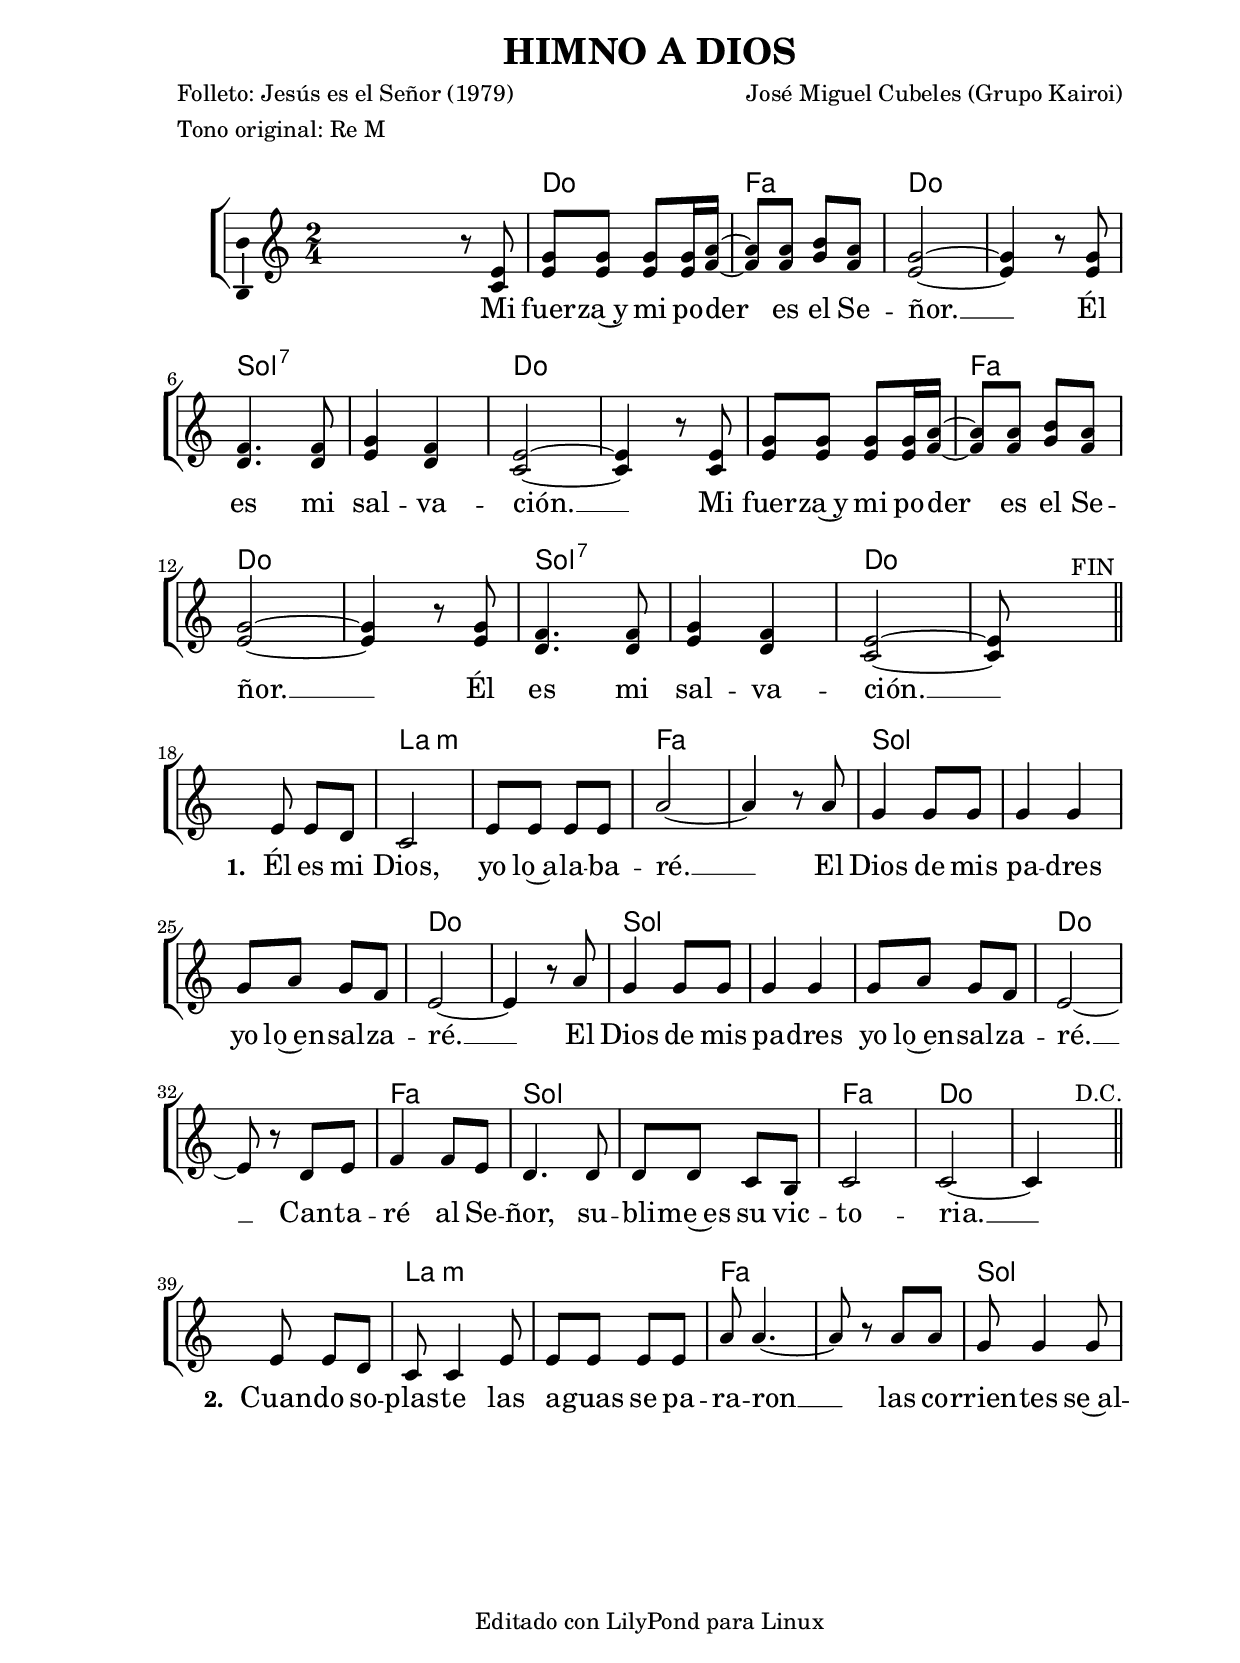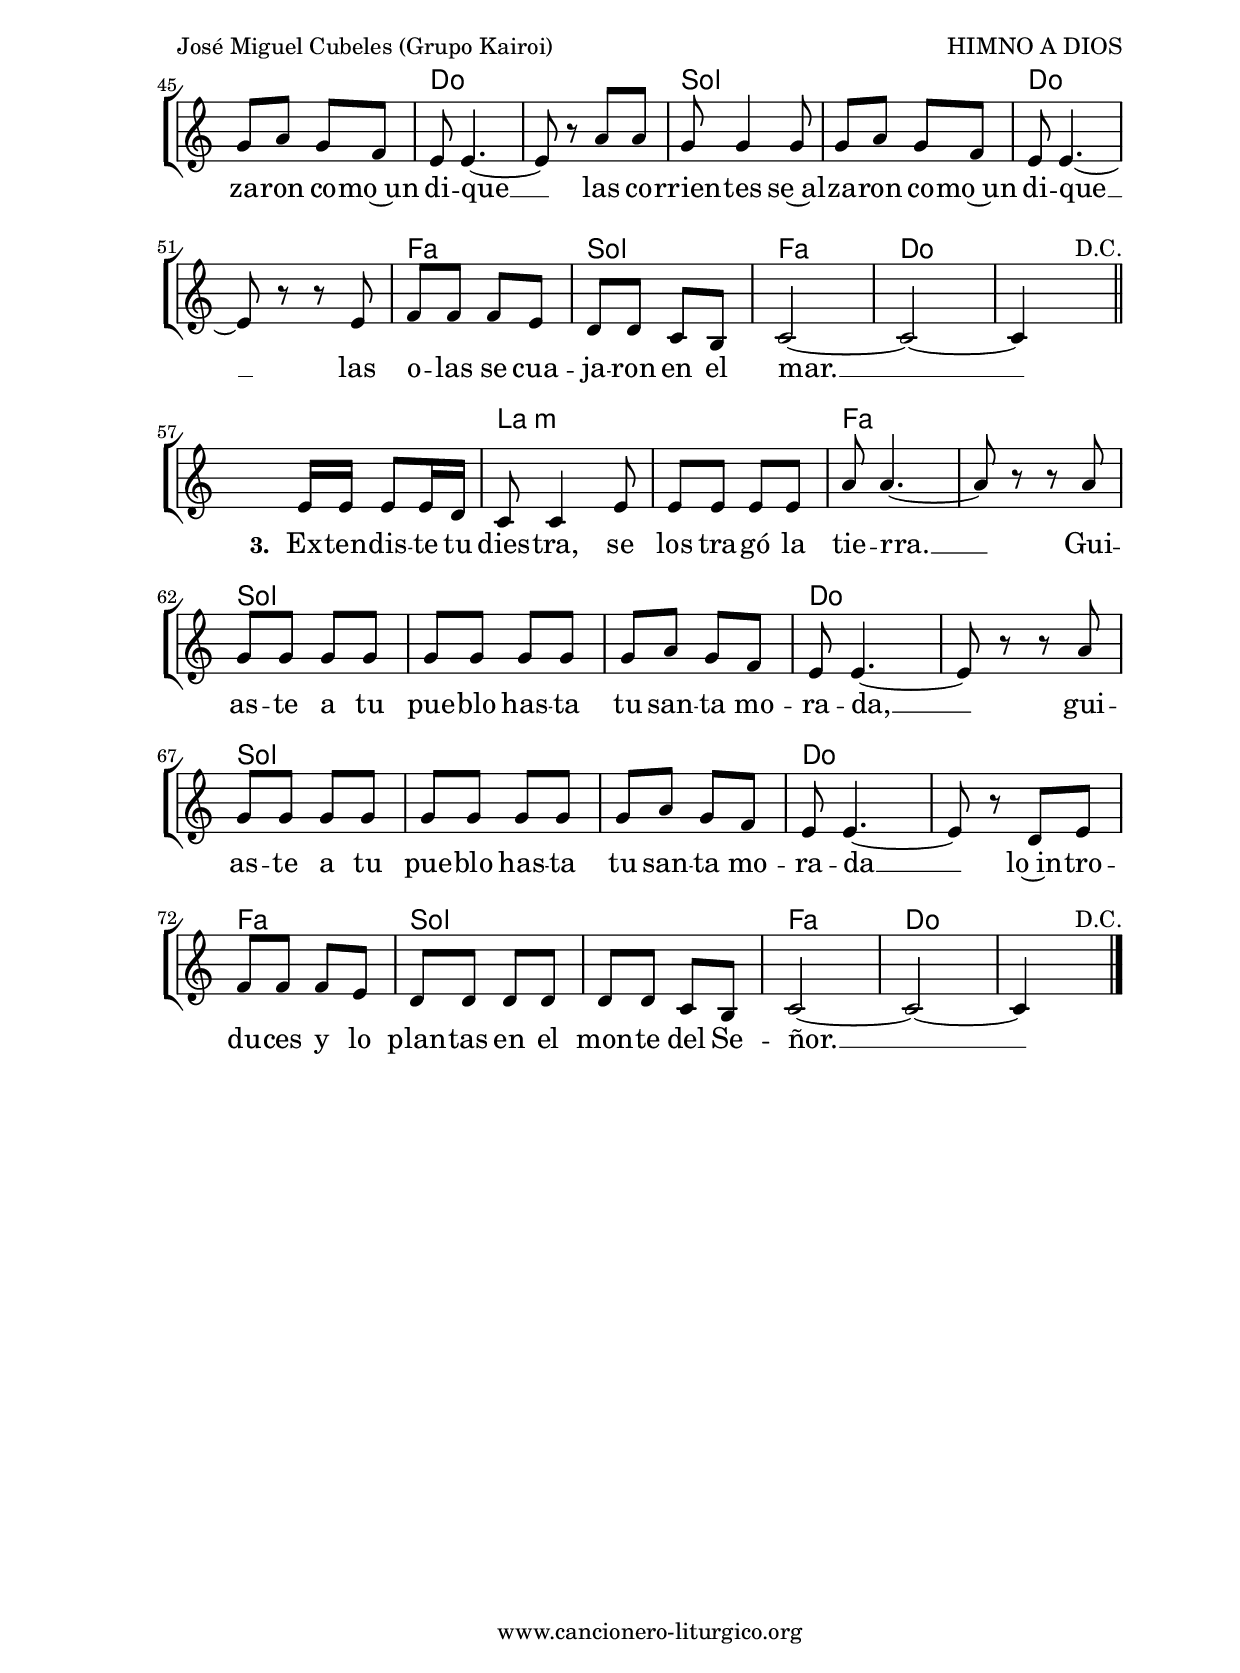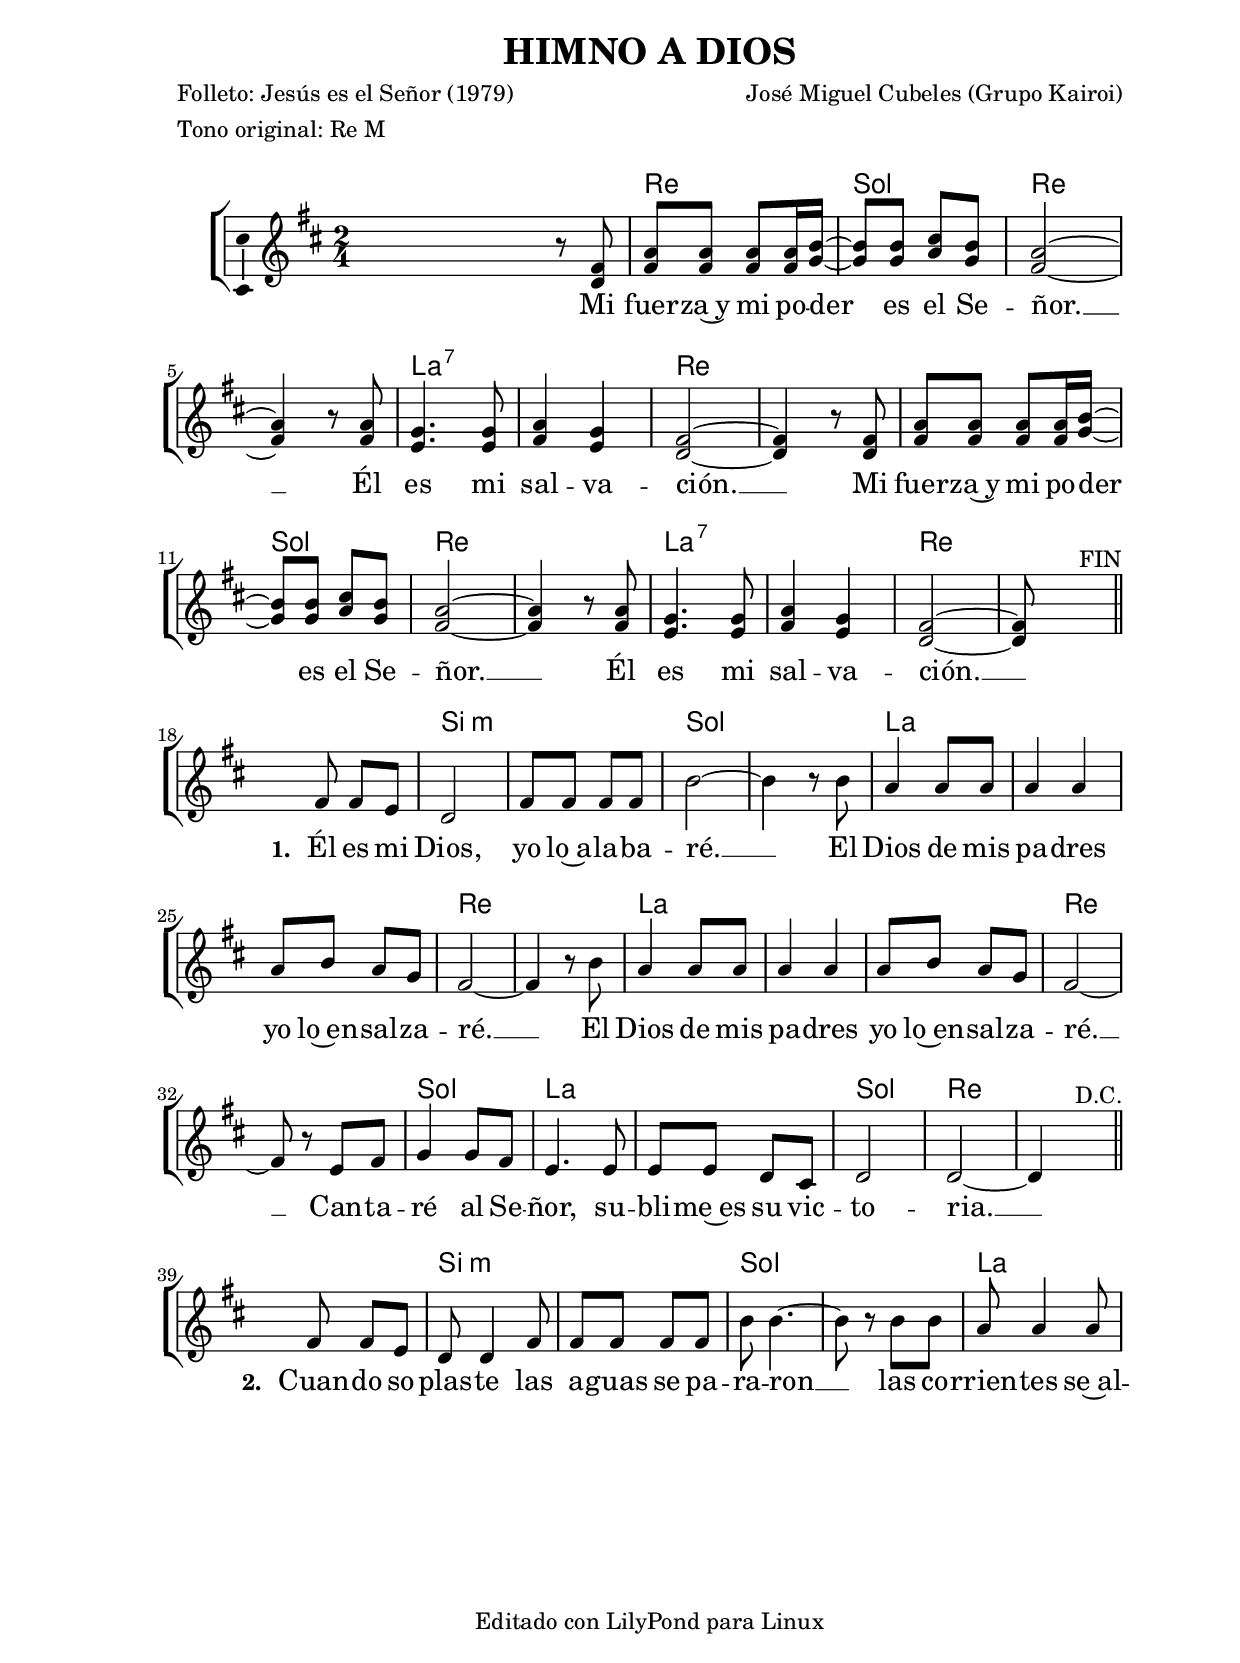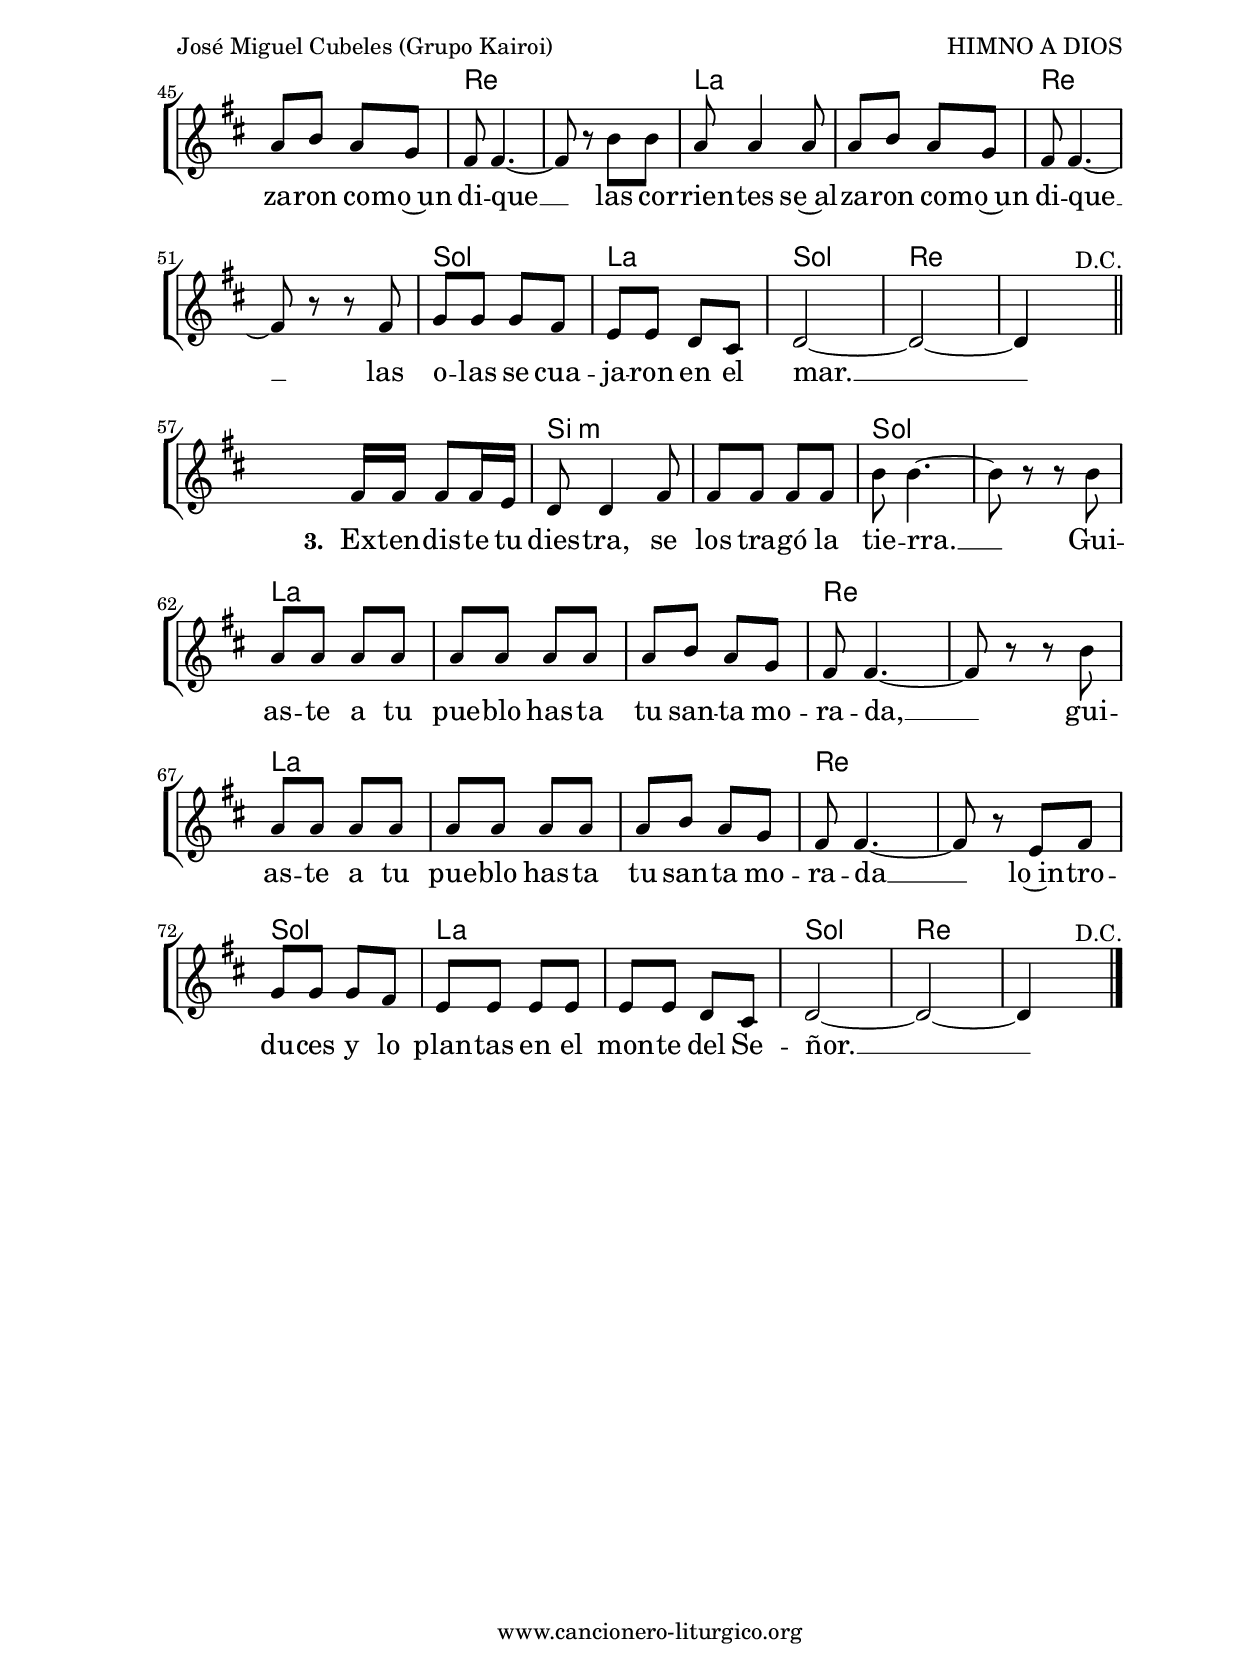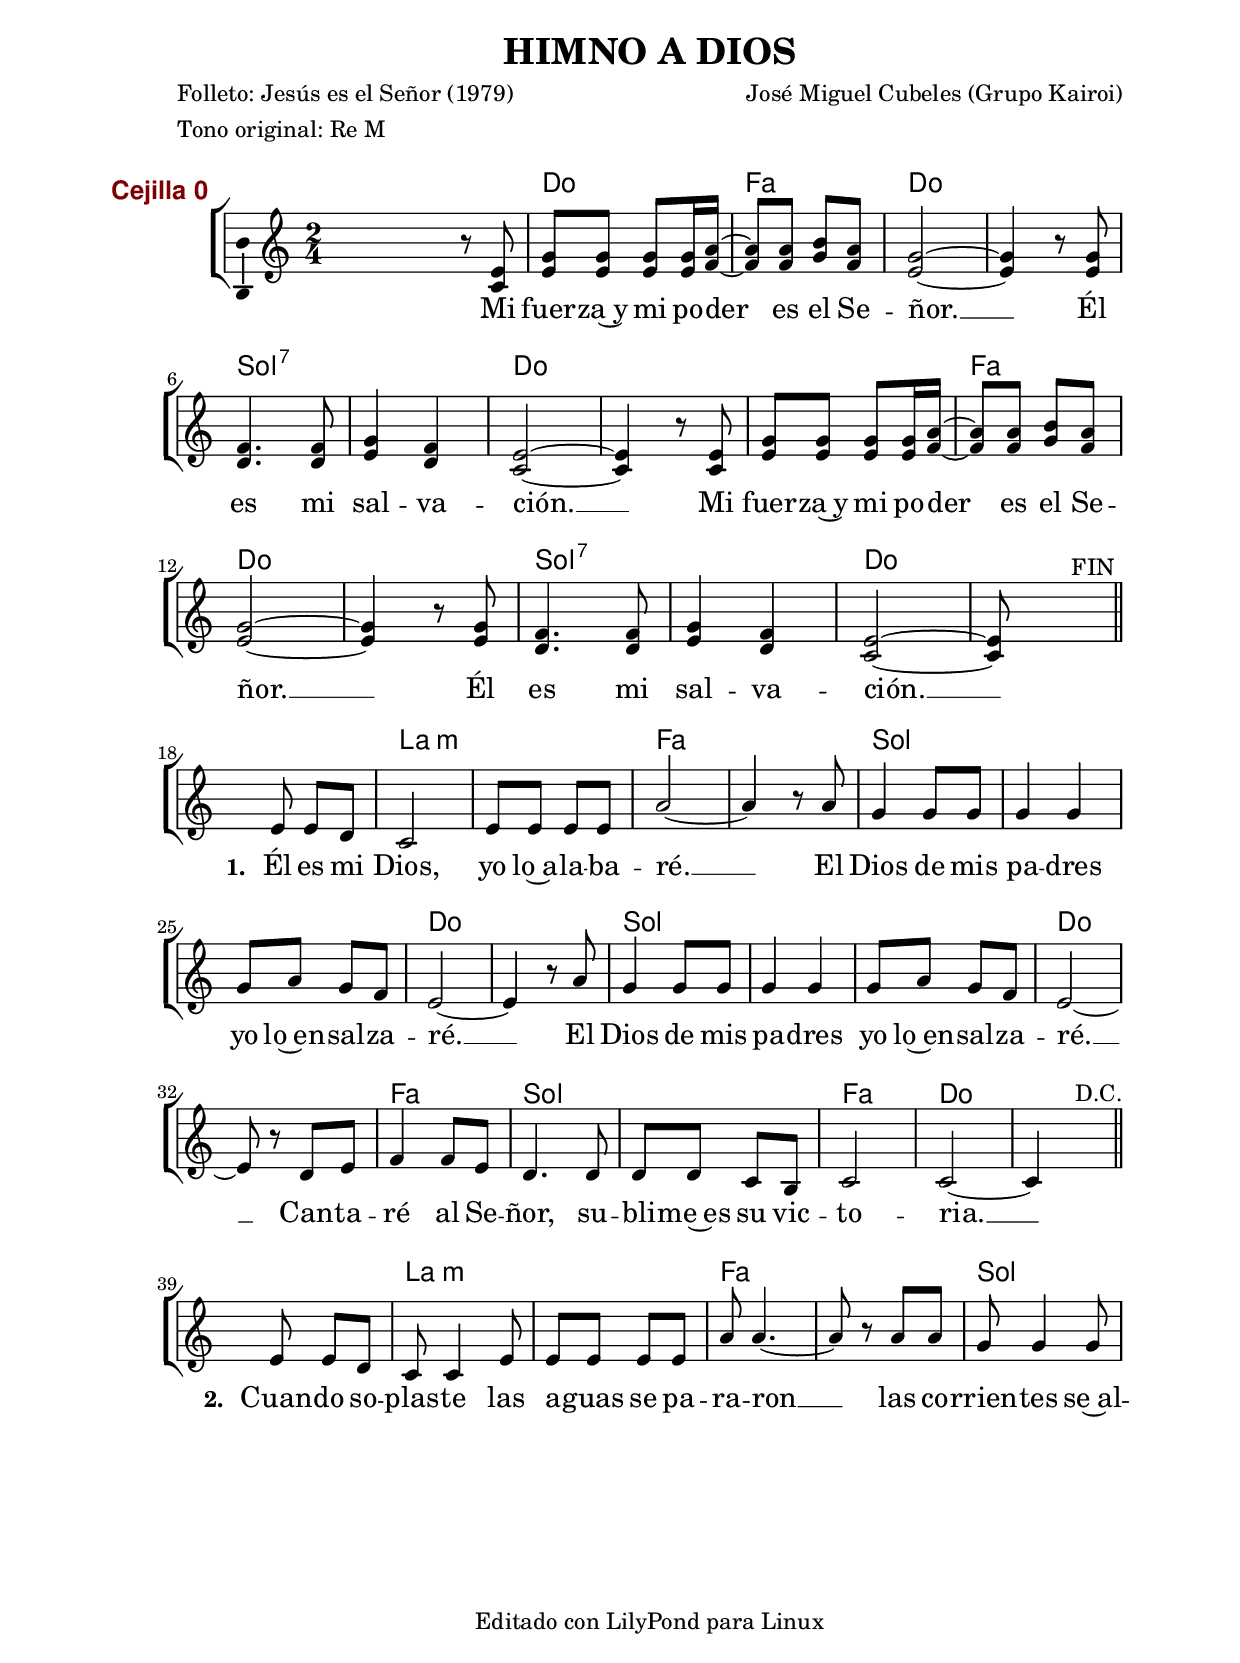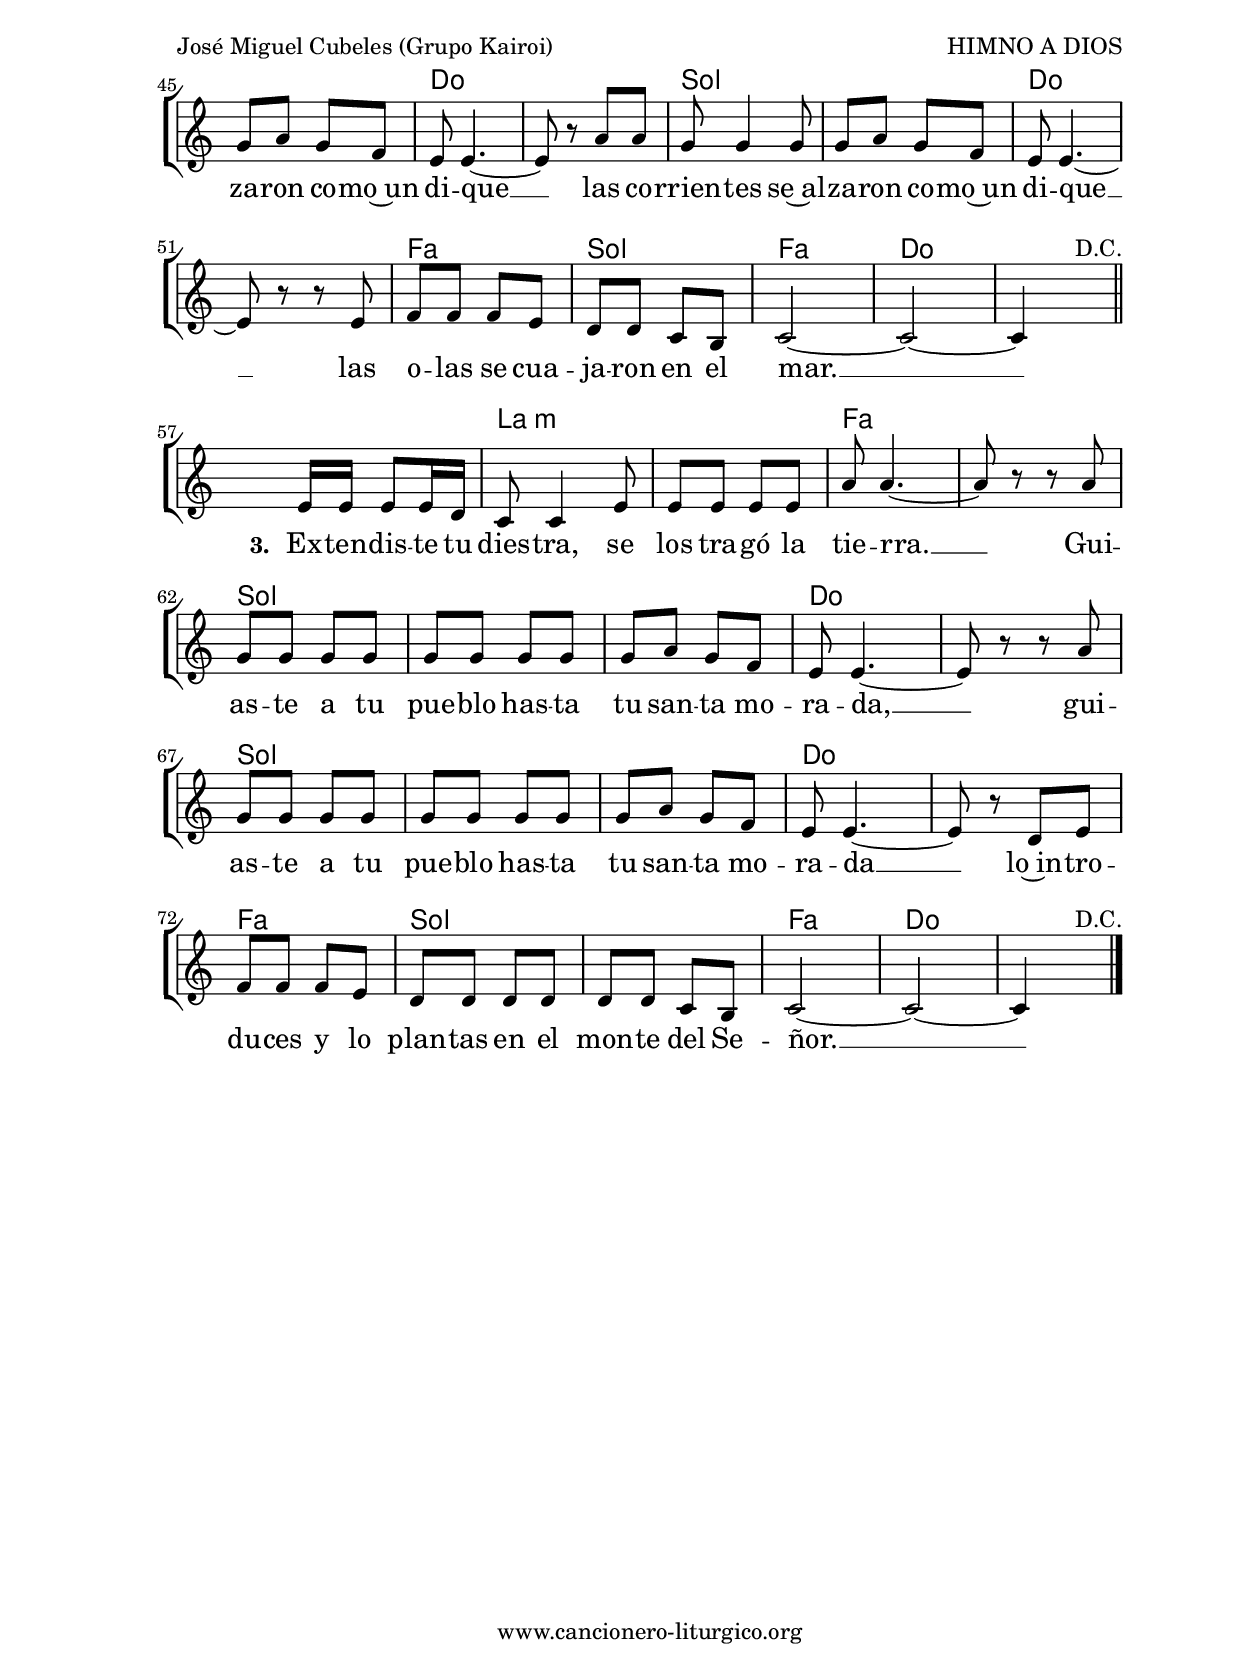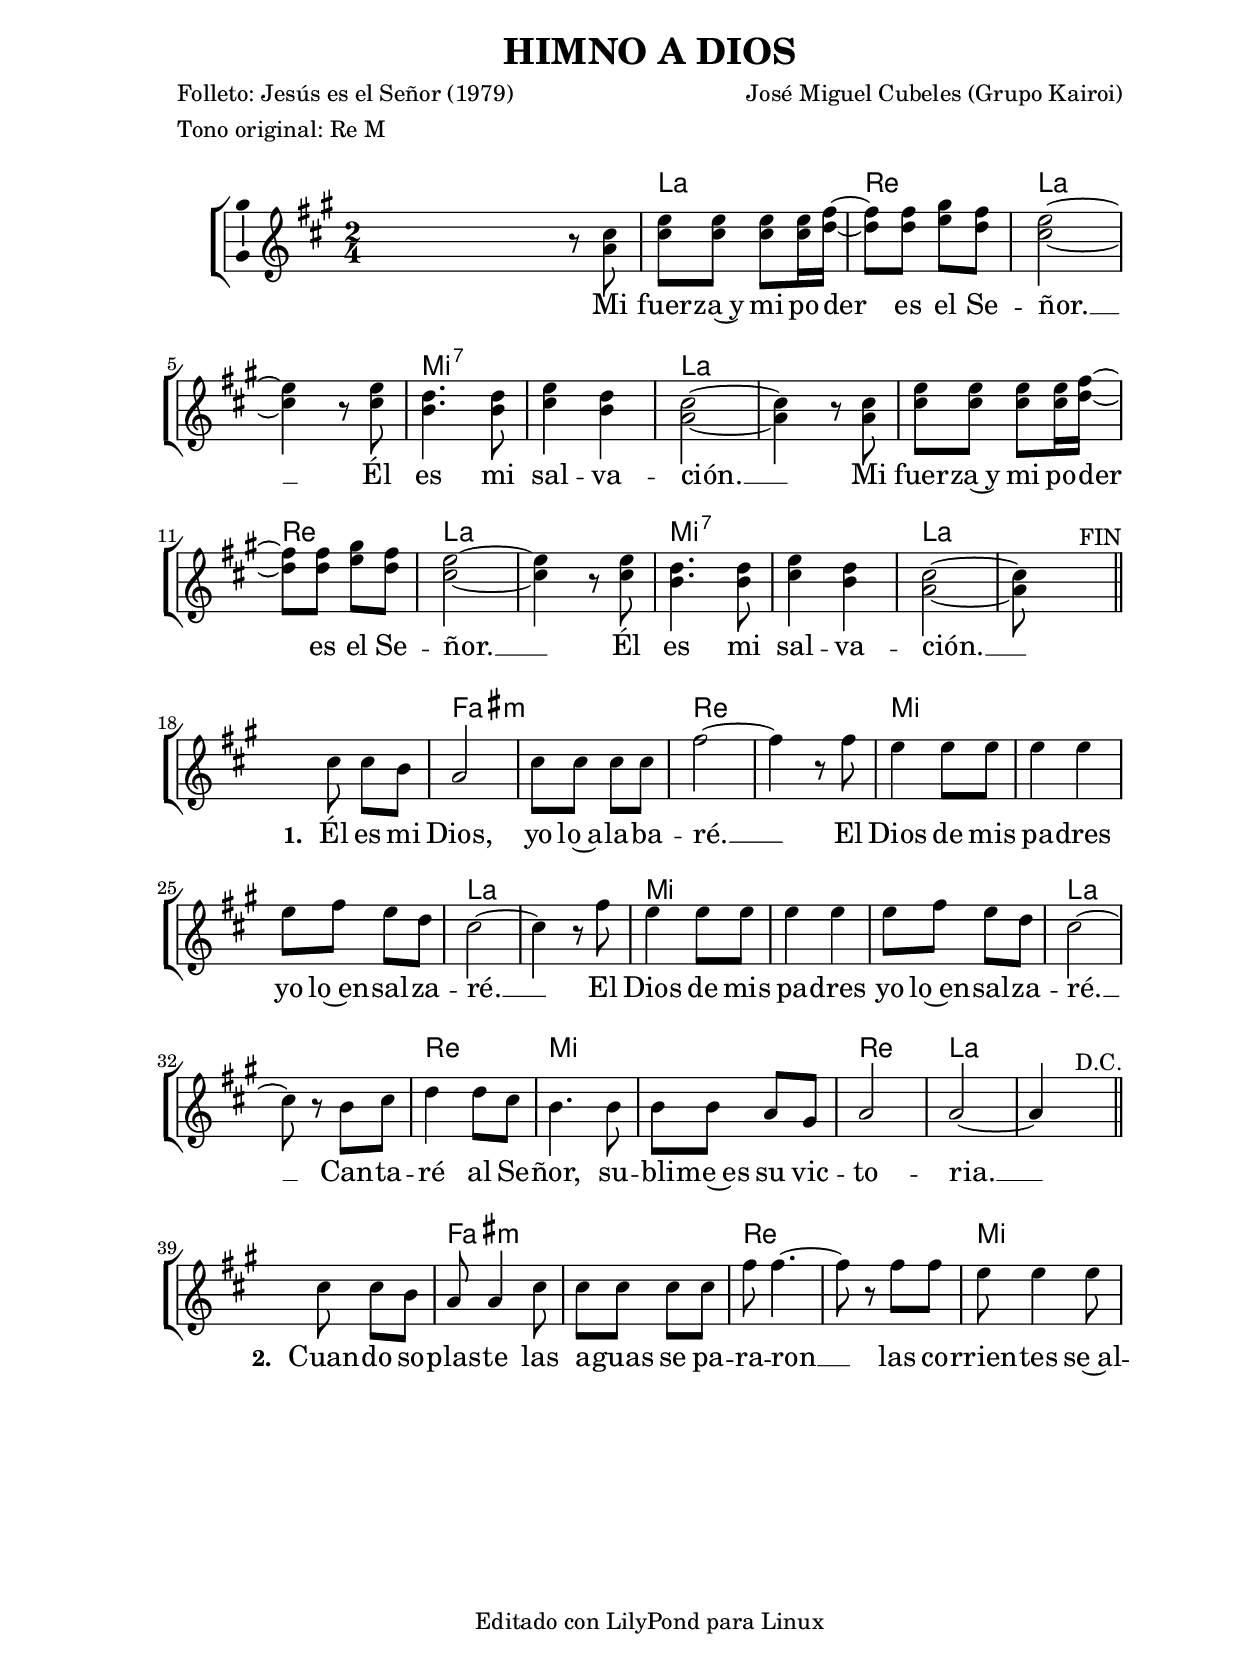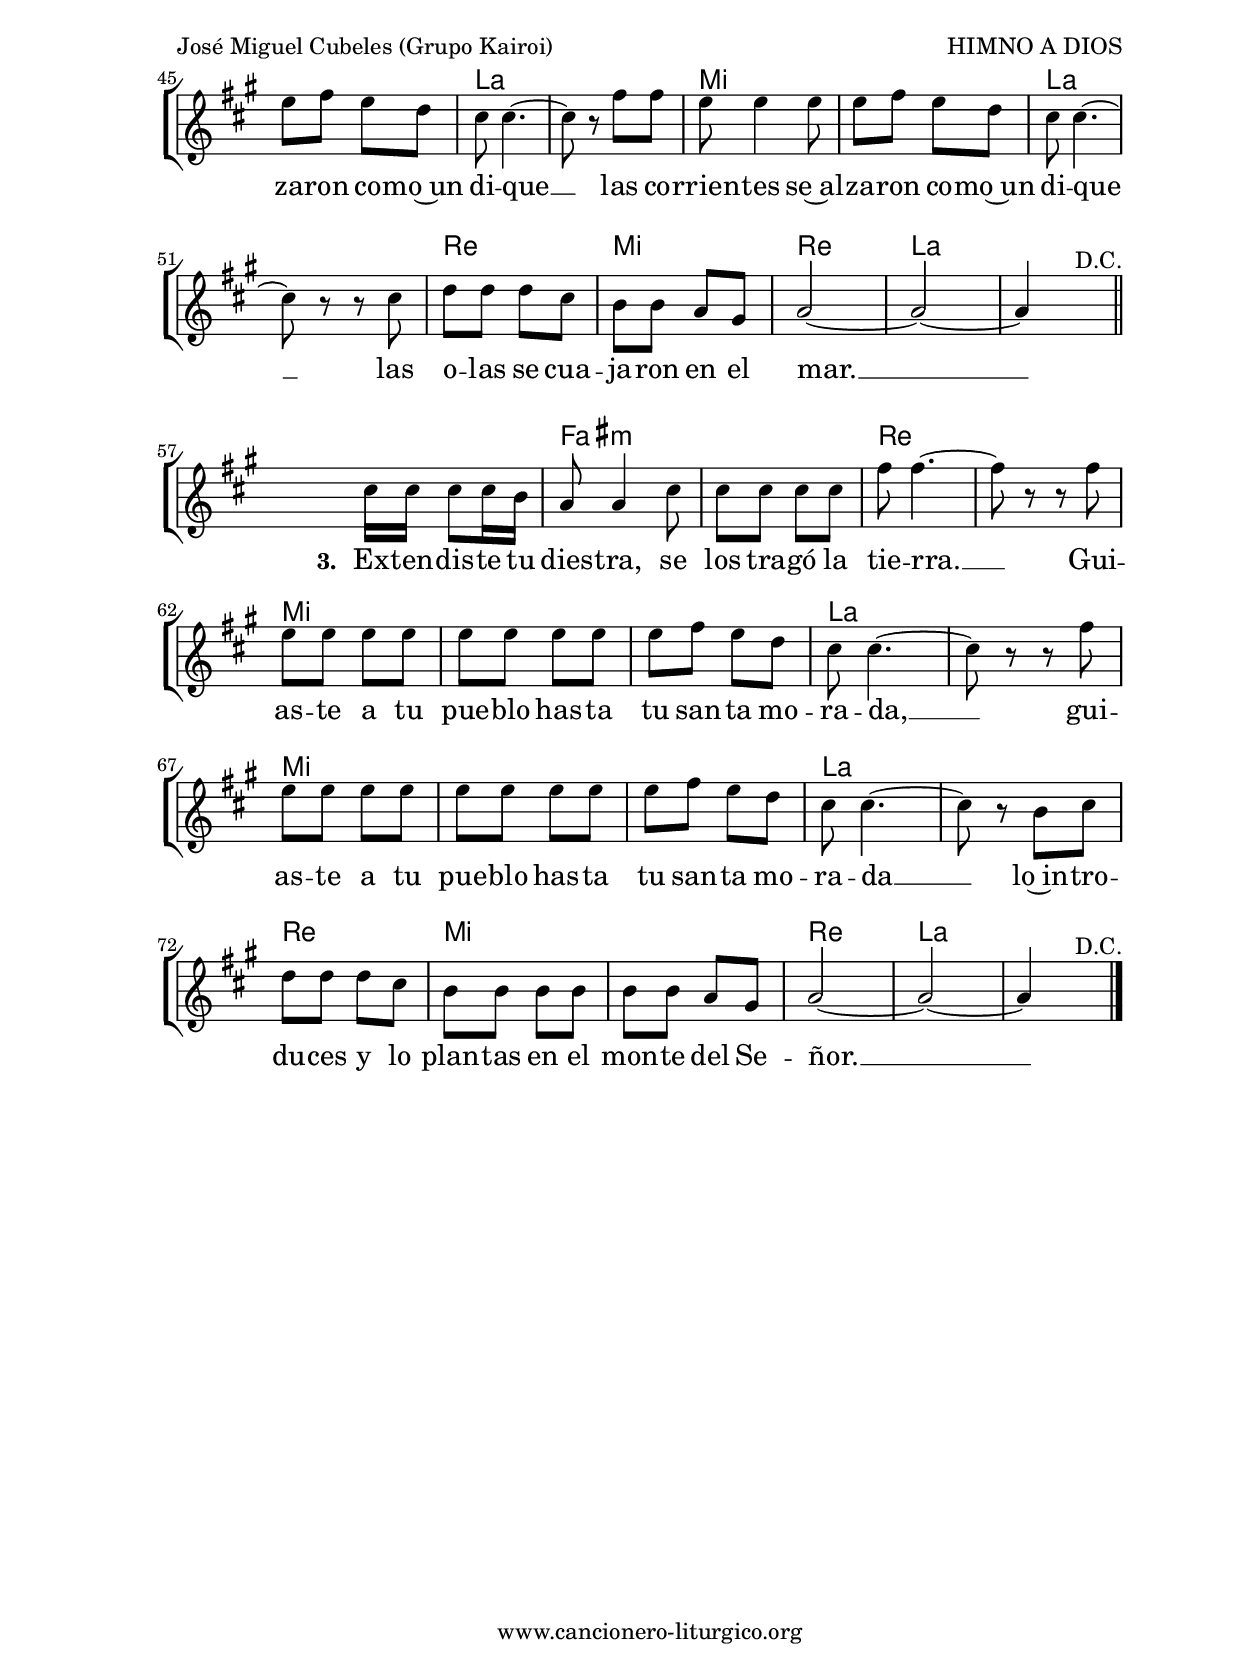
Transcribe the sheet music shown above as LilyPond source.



%versión de lilypond para la que se ha escrito esta partitura:
\version "2.16.0"

	%Tamaño papel
	#(set-default-paper-size "a4")
	%Tamaño partitura
	#(set-global-staff-size 20)
	%No responde al pulsar sobre una nota
	#(ly:set-option 'point-and-click #f)

%parámetros del encabezamiento:
\header {
	title = "HIMNO A DIOS"
	subtitle = ""
	composer = "José Miguel Cubeles (Grupo Kairoi)"
	poet = "Folleto: Jesús es el Señor (1979)"
	meter = "Tono original: Re M"
	arranger = ""
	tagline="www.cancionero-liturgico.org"
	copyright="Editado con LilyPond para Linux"
	tiempo = ""
	usos = ""
	letra = ""
	}

%parámetros asociados al papel:
\paper  {
	oddHeaderMarkup = \markup {\fill-line { \on-the-fly #not-first-page \fromproperty #'header:title \on-the-fly #not-first-page \fromproperty #'header:composer }}
	evenHeaderMarkup = \markup {\fill-line { \fromproperty #'header:composer \fromproperty #'header:title }}
	#(set-paper-size "a4")
	print-page-number = ##f
	first-page-number = 1
	print-first-page-number = ##f
%	head-separation = 3.0 \cm
	top-margin = 2.0 \cm
	bottom-margin = 0.5\cm
%%%	bottom-margin = -2.0\cm
	left-margin = 3.0 \cm
	line-width = 16.0 \cm 
	indent = 8\mm
	interscoreline = 2.\mm
	between-system-space = 15\mm
%	para que las partituras no llenen la hoja:
	ragged-bottom = ##t
%	idem para la última hoja:
	ragged-last-bottom = ##f
%	para que las partituras llenen el ancho del papel:
	ragged-last = ##f
	after-title-space = 2.5 \cm
%page-count=1
system-count=13

	%Flexible Vertical Spacing
%	markup-markup-spacing =
%	#'((basic-distance . 15) (minimum-distance . 15) (padding . 3))
	markup-system-spacing =
	#'((basic-distance . 15) (minimum-distance . 15) (padding . 3))
	system-system-spacing =
	#'((basic-distance . 15) (minimum-distance . 15) (padding . 3))
	score-system-spacing =
	#'((basic-distance . 15) (minimum-distance . 15) (padding . 5))
%	top-system-spacing = % header
%	#'((basic-distance . 8) (minimum-distance . 0) (padding . 0))
%	top-markup-spacing =
%	#'((basic-distance . 20) (minimum-distance . 20) (padding . 0))
	last-bottom-spacing = % footer
	#'((basic-distance . 5) (minimum-distance . 5) (padding . 0))
%	score-markup-spacing =
%	#'((basic-distance . 16) (minimum-distance . 13) (padding . 0))

	}


%parámetros que afectan a toda la partitura:
global =  {
	%clave de sol (G):
	\clef G
	%armadura:
	\transpose d c
	\key d \major
	\tempo 4=100
	\set Score.tempoHideNote = ##t
	}


acordes = {
	\italianChords
	\chordmode {
	\transpose d c
{

s2

d2 g d s a:7 s d s
d2 g d s a:7 s d s

s2
b2:m s g s
a2 s s d s a s s d s g a s g d s

s2
b2:m s g s
a2 s d s a s d s g a g d s

s2
b2:m s g s
a2 s a d s a s a d s g a s g d s

	}
	}
}


melodia = 

\transpose d c
{

\time 2/4

\relative c'{

\phrasingSlurDashed

s4 r8

<<
{

fis8
a8 a a a16 b~
b8 b cis b
a2~
a4 r8 a8

g4. g8
a4 g
fis2~
fis4 r8

fis8
a8 a a a16 b~
b8 b cis b
a2~
a4 r8 a8
%%%   Corrijo este la (en el original) por un sol
%%%   (para que sea igual que la primera vez)
g4. g8    
a4 g
fis2~
fis8 s8 s4

}
{

d8
fis8 fis fis fis16 g~
g8 g a g
fis2~
fis4 r8 fis8

e4. e8
fis4 e
d2~
d4 r8

d8
fis8 fis fis fis16 g~
g8 g a g
fis2~
fis4 r8 fis8
e4. e8
fis4 e
d2~
d8 s8 s4^"FIN"

}
>>

\bar "||"
\break

%Estrofa 1
s8 fis8 fis e
d2
fis8 fis fis fis
b2~
b4 r8 b8
a4 a8 a
a4 a
a8 b a g
fis2~
fis4 r8 b8
a4 a8 a

a4 a
a8 b a g
fis2~
fis8 r8 e8 fis
g4 g8 fis
e4. e8
e8 e d cis
d2
d2~
d4 s4^"D.C."

\bar "||"
\break

%Estrofa 2
s8 fis8 fis e
d8 d4 fis8
fis8 fis fis fis
b8 b4.~
b8 r8 b8 b
a8 a4 a8
a8 b a g
fis8 fis4.~
fis8 r8 b8 b
a8 a4 a8
a8 b a g
fis8 fis4.~
fis8 r8 r8 fis8
g8 g g fis
e8 e d cis
d2~
d2~
d4 s4^"D.C."

%Estrofa 3
\bar "||"
\break

s8 fis16 fis fis8 fis16 e
d8 d4 fis8
fis8 fis fis fis
b8 b4.~
b8 r8 r8 b8
a8 a a a
a8 a a a
a8 b a g
fis8 fis4.~
fis8 r8 r8 b8
a8 a a a

a8 a a a
a8 b a g
fis8 fis4.~
fis8 r8 e8 fis
g8 g g fis
e8 e e e
e8 e d cis
d2~
d2~
d4 s4^"D.C."

\bar "|."
}
}


texto = \lyricmode {
Mi fuer -- za~y mi po -- der es el Se -- ñor. __
Él es mi sal -- va -- ción. __

Mi fuer -- za~y mi po -- der es el Se -- ñor. __
Él es mi sal -- va -- ción. __

\set stanza =#"1. " Él es mi Dios,
yo lo~a -- la -- ba -- ré. __
El Dios de mis pa -- dres
yo lo~en -- sal -- za -- ré. __
El Dios de mis pa -- dres
yo lo~en -- sal -- za -- ré. __
Can -- ta -- ré al Se -- ñor,
su -- bli -- me~es su vic -- to -- ria. __

\set stanza =#"2. " Cuan -- do so -- plas -- te
las a -- guas se pa -- ra -- ron __
las co -- rrien -- tes se~al -- za -- ron
co -- mo~un di -- que __
las co -- rrien -- tes se~al -- za -- ron
co -- mo~un di -- que __
las o -- las se cua -- ja -- ron
en el mar. __

\set stanza =#"3. " Ex -- ten -- dis -- te tu dies -- tra,
se los tra -- gó la tie -- rra. __
Gui -- as -- te a tu pue -- blo
has -- ta tu san -- ta mo -- ra -- da, __
gui -- as -- te a tu pue -- blo
has -- ta tu san -- ta mo -- ra -- da __
lo~in -- tro -- du -- ces y lo plan -- tas
en el mon -- te del Se -- ñor. __

	}


acordesStaff = \context ChordNames = acordesStaff <<
	\set chordChanges = ##t
	\acordes
	>>


%%%%%%%%%%%%%%%%%%%%%%%%%%%%%%%%%%% CEJILLA %%%%%%%%%%%%%%%%%%%%%%%%%%%%%%%%%%%
acordescejilla = {
%%%	\override ChordNames.ChordName #'font-size = #-1
%%%	\override ChordNames.ChordName #'font-series = #'bold
	\transpose c c {
		\acordes
		}
	}

acordescejillaStaff = \context ChordNames = acordescejillaStaff <<
	\set Staff.instrumentName = \markup \with-color #darkred \larger \bold \sans "Cejilla 0"
	\set chordChanges = ##t
	\acordescejilla
	>>
%%%%%%%%%%%%%%%%%%%%%%%%%%%%%%%%%%% CEJILLA %%%%%%%%%%%%%%%%%%%%%%%%%%%%%%%%%%%


vozStaff = \context Voice = vozStaff
\with {\consists "Ambitus_engraver"}
<<
%	\set Staff.instrumentName = ""
%	\set Staff.shortInstrumentName = ""
%	\set Staff.midiInstrument = #"clarinet"
%	\set Staff.midiInstrument = #"cello"
	\set Staff.midiInstrument = #"flute"
%	\set Staff.midiInstrument = #"electric guitar (jazz)"
%	\set Staff.midiInstrument = #"english horn"
%	\set Staff.midiInstrument = #"violin"
%	\set Staff.midiInstrument = #"glockenspiel"
	\set Staff.midiMinimumVolume = #0.7
	\set Staff.midiMaximumVolume = #0.9
	\global
	\melodia
	>>


textoStaff = \context Lyrics = textoStaff <<
	\lyricsto vozStaff \texto
	>>


\book {
	\score {
		\context ChoirStaff {
			\override StaffGroup.SystemStartBracket #'collapse-height = #1
			\override Score.SystemStartBar #'collapse-height = #1
			<<
			\acordesStaff
			\vozStaff
			\textoStaff
			>>
			}
		\layout {
	    		\context {
				\Lyrics
				\override LyricText #'font-size = #2
				}
	   		 \context {
				\Score
				\override StaffSymbol #'staff-space = #(magstep +3)
				}
			}
		}
	\score {
		\unfoldRepeats
		\context ChoirStaff {
			<<
			\acordesStaff
			\vozStaff
			>>
			}
		\midi {
	  		\context {
	  			\Score
				tempoWholesPerMinute = #(ly:make-moment 70 4)
				}
			}
		}
	}


%Partitura para guitarra
#(define output-suffix "G")
\book {
	\score {
		\context ChoirStaff {
			\override StaffGroup.SystemStartBracket #'collapse-height = #1
			\override Score.SystemStartBar #'collapse-height = #1
			<<
			\acordescejillaStaff
			\vozStaff
			\textoStaff
			>>
			}
		\layout {
%%%%%%%%%%%%%%%%%%%%%%%%%%%%%%%%%%% CEJILLA %%%%%%%%%%%%%%%%%%%%%%%%%%%%%%%%%%%
			\context {
				\ChordNames \consists Instrument_name_engraver
				}
%%%%%%%%%%%%%%%%%%%%%%%%%%%%%%%%%%% CEJILLA %%%%%%%%%%%%%%%%%%%%%%%%%%%%%%%%%%%
	    		\context {
				\Lyrics
				\override LyricText #'font-size = #2
				}
	   		 \context {
				\Score
				\override StaffSymbol #'staff-space = #(magstep +3)
				}
			}
		}
	}


#(define output-suffix "C")
\book {
	\score {
		\context ChoirStaff {
			\override StaffGroup.SystemStartBracket #'collapse-height = #1
			\override Score.SystemStartBar #'collapse-height = #1
\transpose c d
			<<
			\acordesStaff
			\vozStaff
			\textoStaff
			>>
			}
		\layout {
	    		\context {
				\Lyrics
				\override LyricText #'font-size = #2
				}
	   		 \context {
				\Score
				\override StaffSymbol #'staff-space = #(magstep +3)
				}
			}
		}
	}


#(define output-suffix "S")
\book {
	\score {
		\context ChoirStaff {
			\override StaffGroup.SystemStartBracket #'collapse-height = #1
			\override Score.SystemStartBar #'collapse-height = #1
\transpose c a
			<<
			\acordesStaff
			\vozStaff
			\textoStaff
			>>
			}
		\layout {
	    		\context {
				\Lyrics
				\override LyricText #'font-size = #2
				}
	   		 \context {
				\Score
				\override StaffSymbol #'staff-space = #(magstep +3)
				}
			}
		}
	}


